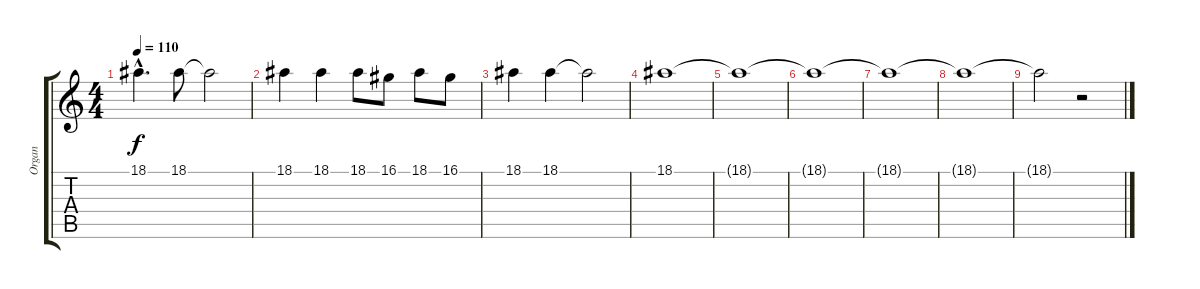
\track ("Organ" "Organ") {instrument drawbarorgan}
\staff {score tabs}
\tuning (E4 B3 G3 D3 A2 E2) {hide}
\ts (4 4)
\tempo 110
\clef g2
\ks c
18.1{hac}.4{d dy f} 18.1.8 18.1{t}.2 |
18.1.4 18.1.4 18.1.8 16.1.8 18.1.8 16.1.8 |
18.1.4 18.1.4 18.1{t}.2 |
18.1.1 |
18.1{t}.1 |
18.1{t}.1 |
18.1{t}.1 |
18.1{t}.1 |
18.1{t}.2 r.2
